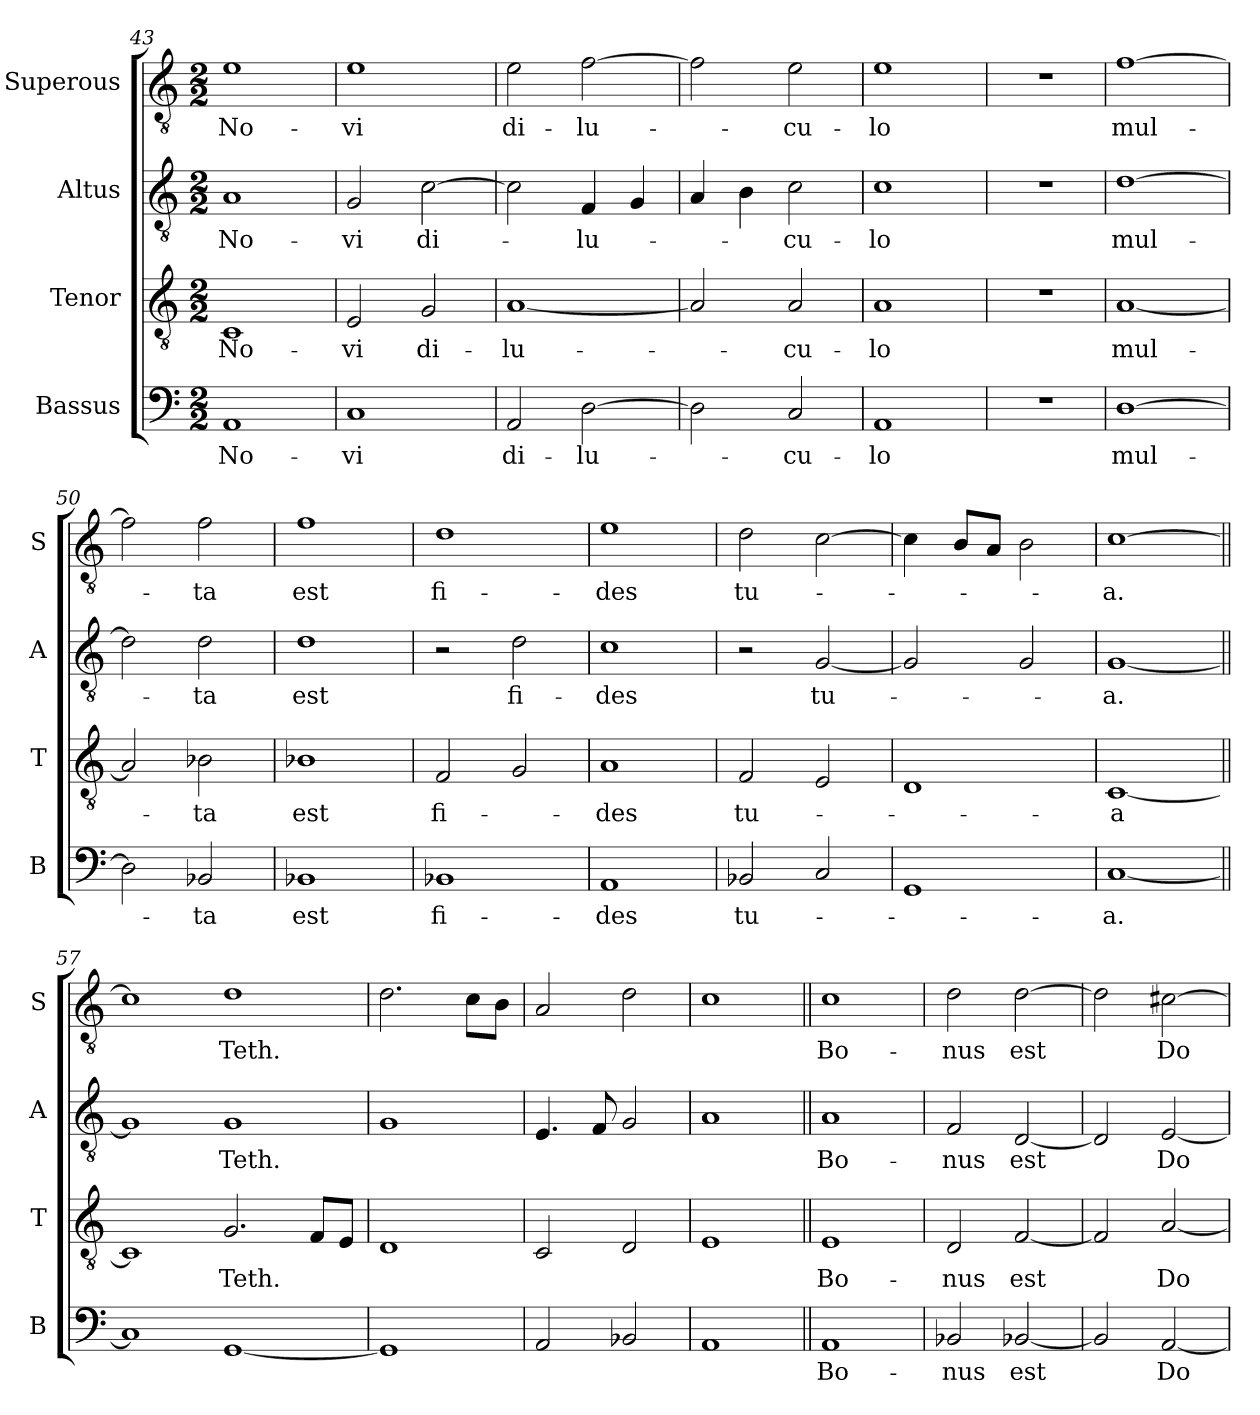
**kern	**text	**kern	**text	**kern	**text	**kern	**text
*part4	*part4	*part3	*part3	*part2	*part2	*part1	*part1
*staff4	*staff4	*staff3	*staff3	*staff2	*staff2	*staff1	*staff1
*I"Bassus	*	*I"Tenor	*	*I"Altus	*	*I"Superous	*
*I'B	*	*I'T	*	*I'A	*	*I'S	*
*clefF4	*	*clefGv2	*	*clefGv2	*	*clefGv2	*
*k[]	*	*k[]	*	*k[]	*	*k[]	*
*M2/2	*	*M2/2	*	*M2/2	*	*M2/2	*
=43	=43	=43	=43	=43	=43	=43	=43
1AA	No-	1C	No-	1A	No-	1e	No-
=44	=44	=44	=44	=44	=44	=44	=44
1C	-vi	2E	-vi	2G	-vi	1e	-vi
.	.	2G	di-	[2c	di-	.	.
=45	=45	=45	=45	=45	=45	=45	=45
2AA	di-	[1A	-lu-	2c]	.	2e	di-
[2D	-lu-	.	.	4F	-lu-	[2f	-lu-
.	.	.	.	4G	.	.	.
=46	=46	=46	=46	=46	=46	=46	=46
2D]	.	2A]	.	4A	.	2f]	.
.	.	.	.	4B	.	.	.
2C	-cu-	2A	-cu-	2c	-cu-	2e	-cu-
=47	=47	=47	=47	=47	=47	=47	=47
1AA	-lo	1A	-lo	1c	-lo	1e	-lo
=48	=48	=48	=48	=48	=48	=48	=48
1r	.	1r	.	1r	.	1r	.
=49	=49	=49	=49	=49	=49	=49	=49
[1D	mul-	[1A	mul-	[1d	mul-	[1f	mul-
=50	=50	=50	=50	=50	=50	=50	=50
2D]	.	2A]	.	2d]	.	2f]	.
2BB-X	-ta	2B-X	-ta	2d	-ta	2f	-ta
=51	=51	=51	=51	=51	=51	=51	=51
1BB-X	est	1B-X	est	1d	est	1f	est
=52	=52	=52	=52	=52	=52	=52	=52
1BB-X	fi-	2F	fi-	2r	.	1d	fi-
.	.	2G	.	2d	fi-	.	.
=53	=53	=53	=53	=53	=53	=53	=53
1AA	-des	1A	-des	1c	-des	1e	-des
=54	=54	=54	=54	=54	=54	=54	=54
2BB-X	tu-	2F	tu-	2r	.	2d	tu-
2C	.	2E	.	[2G	tu-	[2c	.
=55	=55	=55	=55	=55	=55	=55	=55
1GG	.	1D	.	2G]	.	4c]	.
.	.	.	.	.	.	8BL	.
.	.	.	.	.	.	8AJ	.
.	.	.	.	2G	.	2B	.
=56	=56	=56	=56	=56	=56	=56	=56
[1C	-a.	[1C	-a	[1G	-a.	[1c	-a.
=57||	=57||	=57||	=57||	=57||	=57||	=57||	=57||
1C]	.	1C]	.	1G]	.	1c]	.
[1GG	.	2.G	Teth.	1G	Teth.	1d	Teth.
.	.	8FL	.	.	.	.	.
.	.	8EJ	.	.	.	.	.
=58	=58	=58	=58	=58	=58	=58	=58
1GG]	.	1D	.	1G	.	2.d	.
.	.	.	.	.	.	8cL	.
.	.	.	.	.	.	8BJ	.
=59	=59	=59	=59	=59	=59	=59	=59
2AA	.	2C	.	4.E	.	2A	.
.	.	.	.	8F	.	.	.
2BB-X	.	2D	.	2G	.	2d	.
=60	=60	=60	=60	=60	=60	=60	=60
1AA	.	1E	.	1A	.	1c	.
=61||	=61||	=61||	=61||	=61||	=61||	=61||	=61||
1AA	Bo-	1E	Bo-	1A	Bo-	1c	Bo-
=62	=62	=62	=62	=62	=62	=62	=62
2BB-X	-nus	2D	-nus	2F	-nus	2d	-nus
[2BB-X	est	[2F	est	[2D	est	[2d	est
=63	=63	=63	=63	=63	=63	=63	=63
2BB-]	.	2F]	.	2D]	.	2d]	.
[2AA	Do-	[2A	Do-	[2E	Do-	[2c#i	Do-
=	=	=	=	=	=	=	=
*-	*-	*-	*-	*-	*-	*-	*-
